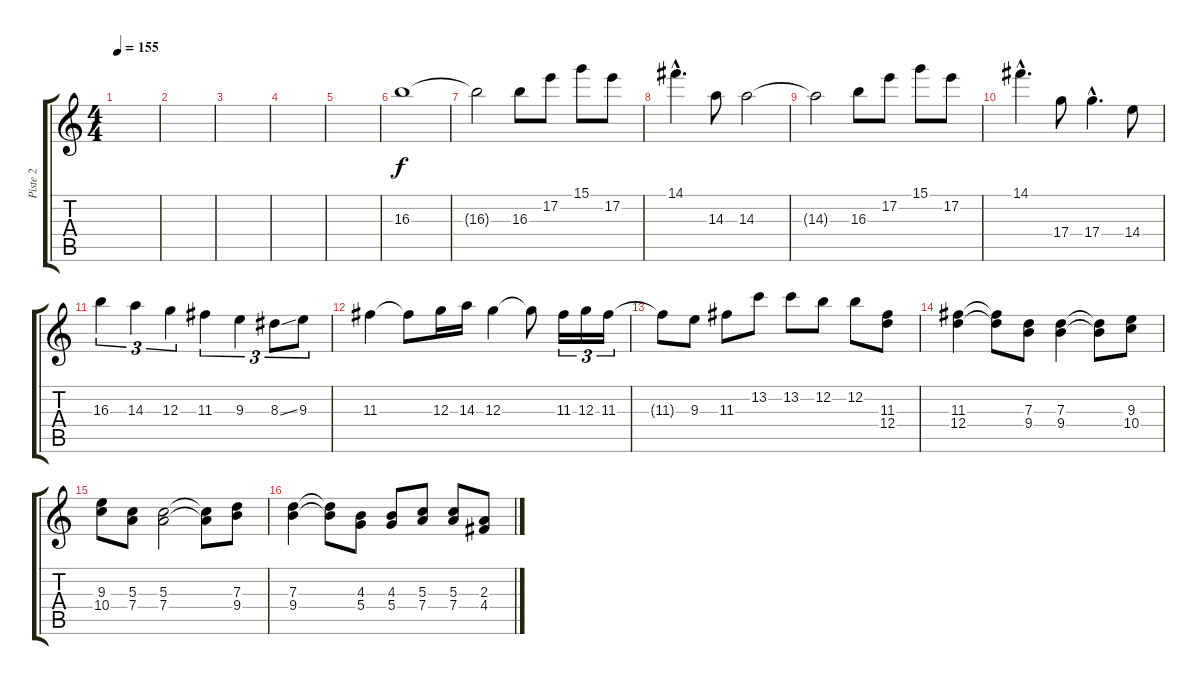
\track ("Piste 2" "Piste 2") {instrument acousticguitarsteel}
\staff {score tabs}
\tuning (E4 B3 G3 D3 A2 E2) {hide}
\ts (4 4)
\tempo 155
\clef g2
\ks c
|
|
|
|
|
16.3.1 |
16.3{t}.2 16.3.8 17.2.8 15.1.8 17.2.8 |
14.1{hac}.4{d} 14.3.8 14.3.2 |
14.3{t}.2 16.3.8 17.2.8 15.1.8 17.2.8 |
14.1{hac}.4{d} 17.4.8 17.4{hac}.4{d} 14.4.8 |
16.3.4{tu (3 2)} 14.3.4{tu (3 2)} 12.3.4{tu (3 2)} 11.3.4{tu (3 2)} 9.3.4{tu (3 2)} 8.3{ss}.8{tu (3 2)} 9.3.8{tu (3 2)} |
11.3.4 11.3{t}.8 12.3.16 14.3.16 12.3.4 12.3{t}.8 11.3.16{tu (3 2)} 12.3.16{tu (3 2)} 11.3.16{tu (3 2)} |
11.3{t}.8 9.3.8 11.3.8 13.2.8 13.2.8 12.2.8 12.2.8 (11.3 12.4).8 |
(11.3 12.4).4 (11.3{t} 12.4{t}).8 (7.3 9.4).8 (7.3 9.4).4 (7.3{t} 9.4{t}).8 (9.3 10.4).8 |
(9.3 10.4).8 (5.3 7.4).8 (5.3 7.4).2 (5.3{t} 7.4{t}).8 (7.3 9.4).8 |
(7.3 9.4).4 (7.3{t} 9.4{t}).8 (4.3 5.4).8 (4.3 5.4).8 (5.3 7.4).8 (5.3 7.4).8 (2.3 4.4).8
